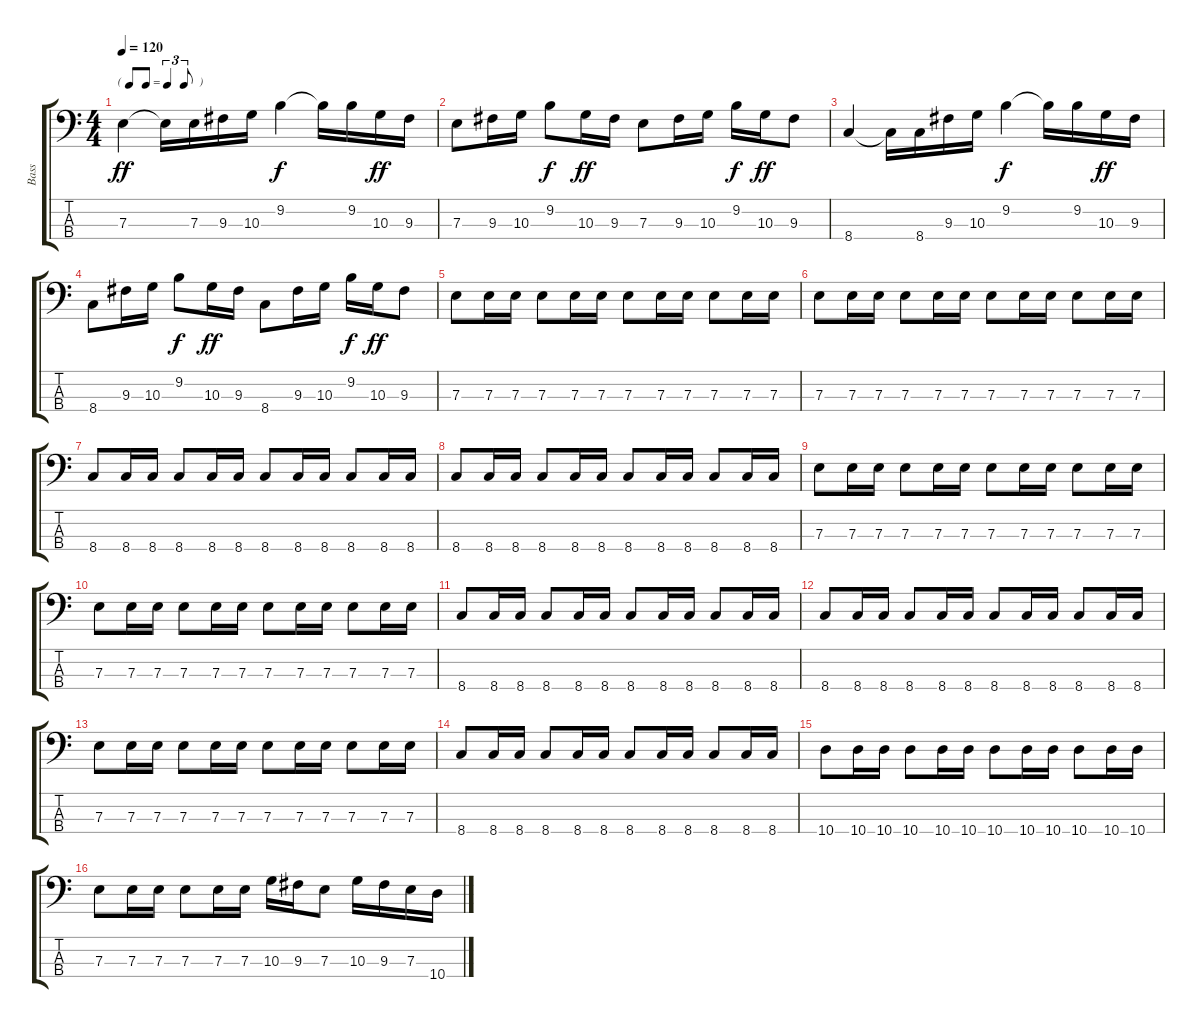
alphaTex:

\track ("Bass" "Bass") {instrument electricbassfinger}
\staff {score tabs}
\tuning (G2 D2 A1 E1) {hide}
\ts (4 4)
\tf triplet8th
\tempo 120
\clef f4
\ks c
7.3.4{dy ff} 7.3{t}.16 7.3.16 9.3.16 10.3.16 9.2.4{dy f} 9.2{t}.16 9.2.16 10.3.16{dy ff} 9.3.16 |
7.3.8 9.3.16 10.3.16 9.2.8{dy f} 10.3.16{dy ff} 9.3.16 7.3.8 9.3.16 10.3.16 9.2.16{dy f} 10.3.16{dy ff} 9.3.8 |
8.4.4 8.4{t}.16 8.4.16 9.3.16 10.3.16 9.2.4{dy f} 9.2{t}.16 9.2.16 10.3.16{dy ff} 9.3.16 |
8.4.8 9.3.16 10.3.16 9.2.8{dy f} 10.3.16{dy ff} 9.3.16 8.4.8 9.3.16 10.3.16 9.2.16{dy f} 10.3.16{dy ff} 9.3.8 |
7.3.8 7.3.16 7.3.16 7.3.8 7.3.16 7.3.16 7.3.8 7.3.16 7.3.16 7.3.8 7.3.16 7.3.16 |
7.3.8 7.3.16 7.3.16 7.3.8 7.3.16 7.3.16 7.3.8 7.3.16 7.3.16 7.3.8 7.3.16 7.3.16 |
8.4.8 8.4.16 8.4.16 8.4.8 8.4.16 8.4.16 8.4.8 8.4.16 8.4.16 8.4.8 8.4.16 8.4.16 |
8.4.8 8.4.16 8.4.16 8.4.8 8.4.16 8.4.16 8.4.8 8.4.16 8.4.16 8.4.8 8.4.16 8.4.16 |
7.3.8 7.3.16 7.3.16 7.3.8 7.3.16 7.3.16 7.3.8 7.3.16 7.3.16 7.3.8 7.3.16 7.3.16 |
7.3.8 7.3.16 7.3.16 7.3.8 7.3.16 7.3.16 7.3.8 7.3.16 7.3.16 7.3.8 7.3.16 7.3.16 |
8.4.8 8.4.16 8.4.16 8.4.8 8.4.16 8.4.16 8.4.8 8.4.16 8.4.16 8.4.8 8.4.16 8.4.16 |
8.4.8 8.4.16 8.4.16 8.4.8 8.4.16 8.4.16 8.4.8 8.4.16 8.4.16 8.4.8 8.4.16 8.4.16 |
7.3.8 7.3.16 7.3.16 7.3.8 7.3.16 7.3.16 7.3.8 7.3.16 7.3.16 7.3.8 7.3.16 7.3.16 |
8.4.8 8.4.16 8.4.16 8.4.8 8.4.16 8.4.16 8.4.8 8.4.16 8.4.16 8.4.8 8.4.16 8.4.16 |
10.4.8 10.4.16 10.4.16 10.4.8 10.4.16 10.4.16 10.4.8 10.4.16 10.4.16 10.4.8 10.4.16 10.4.16 |
7.3.8 7.3.16 7.3.16 7.3.8 7.3.16 7.3.16 10.3.16 9.3.16 7.3.8 10.3.16 9.3.16 7.3.16 10.4.16
